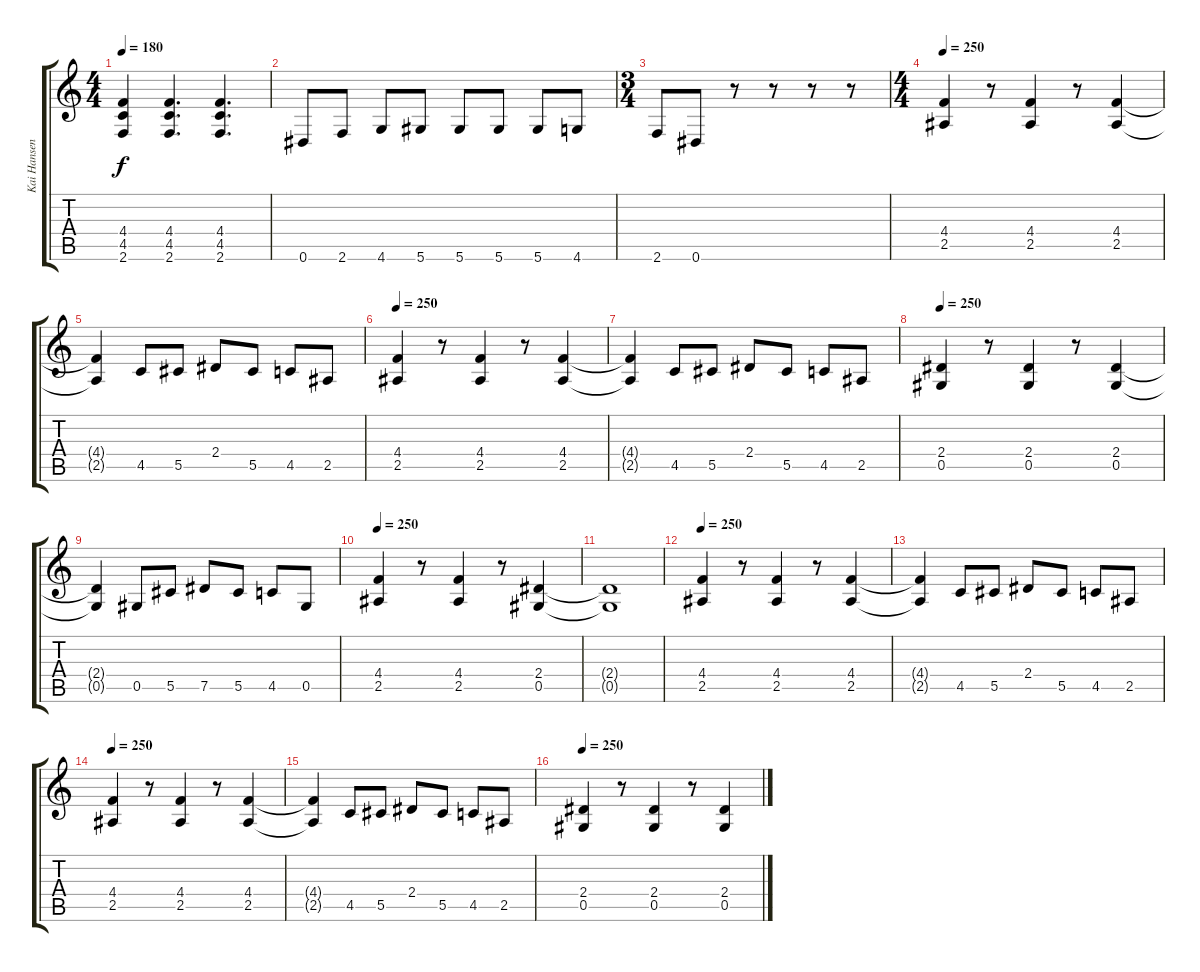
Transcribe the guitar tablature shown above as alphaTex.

\track ("Kai Hansen" "Kai Hansen") {instrument electricguitarclean}
\staff {score tabs}
\tuning (Eb4 Bb3 Gb3 Db3 Ab2 Eb2) {hide}
\ts (4 4)
\tempo 180
\clef g2
\ks c
(4.4{t} 4.5{t} 2.6{t}).4{dy f} (4.4 4.5 2.6).4{d} (4.4 4.5 2.6).4{d} |
0.6.8 2.6.8 4.6.8 5.6.8 5.6.8 5.6.8 5.6.8 4.6.8 |
\ts (3 4)
2.6.8 0.6.8 r.8 r.8 r.8 r.8 |
\ts (4 4)
\tempo 280
\tempo 250
(4.4 2.5).4 r.8 (4.4 2.5).4 r.8 (4.4 2.5).4 |
(4.4{t} 2.5{t}).4 4.5.8 5.5.8 2.4.8 5.5.8 4.5.8 2.5.8 |
\tempo 250
(4.4 2.5).4 r.8 (4.4 2.5).4 r.8 (4.4 2.5).4 |
(4.4{t} 2.5{t}).4 4.5.8 5.5.8 2.4.8 5.5.8 4.5.8 2.5.8 |
\tempo 250
(2.4 0.5).4 r.8 (2.4 0.5).4 r.8 (2.4 0.5).4 |
(2.4{t} 0.5{t}).4 0.5.8 5.5.8 7.5.8 5.5.8 4.5.8 0.5.8 |
\tempo 250
(4.4 2.5).4 r.8 (4.4 2.5).4 r.8 (2.4 0.5).4 |
(2.4{t} 0.5{t}).1 |
\tempo 250
(4.4 2.5).4 r.8 (4.4 2.5).4 r.8 (4.4 2.5).4 |
(4.4{t} 2.5{t}).4 4.5.8 5.5.8 2.4.8 5.5.8 4.5.8 2.5.8 |
\tempo 250
(4.4 2.5).4 r.8 (4.4 2.5).4 r.8 (4.4 2.5).4 |
(4.4{t} 2.5{t}).4 4.5.8 5.5.8 2.4.8 5.5.8 4.5.8 2.5.8 |
\tempo 250
(2.4 0.5).4 r.8 (2.4 0.5).4 r.8 (2.4 0.5).4
